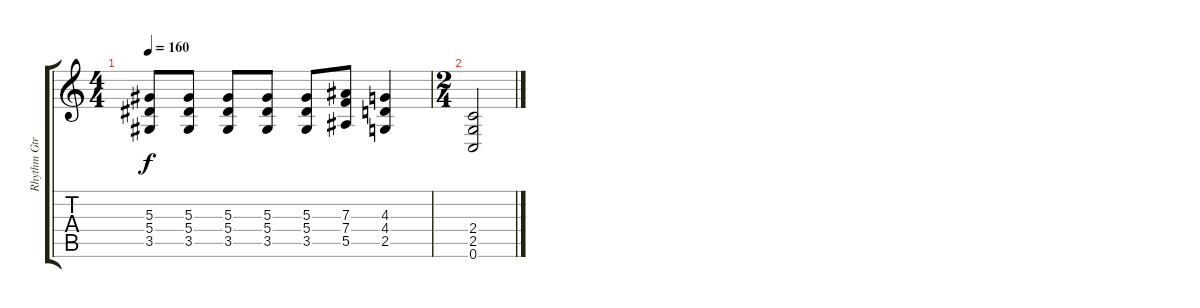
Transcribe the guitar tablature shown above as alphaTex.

\track ("Rhythm Gtr" "Rhythm Gtr") {instrument distortionguitar}
\staff {score tabs}
\tuning (C4 G3 Eb3 Bb2 F2 C2) {hide}
\ts (4 4)
\tempo 160
\clef g2
\ks c
(5.3{t} 5.4{t} 3.5{t}).8{dy f} (5.3 5.4 3.5).8 (5.3 5.4 3.5).8 (5.3 5.4 3.5).8 (5.3 5.4 3.5).8 (7.3 7.4 5.5).8 (4.3 4.4 2.5).4 |
\ts (2 4)
(2.4 2.5 0.6).2
